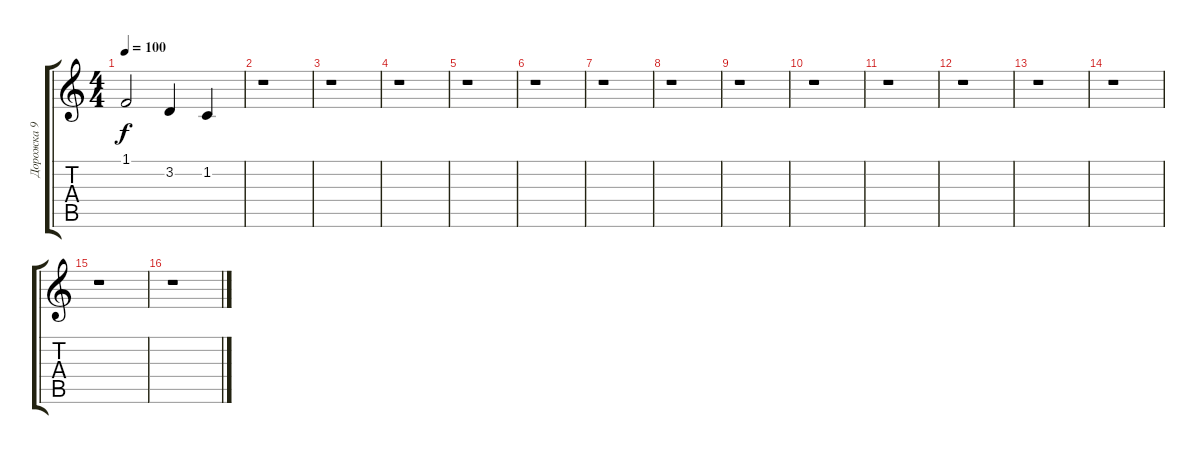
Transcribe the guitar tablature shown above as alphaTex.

\track ("Дорожка 9" "Дорожка 9") {instrument stringensemble2}
\staff {score tabs}
\tuning (E4 B3 G3 D3 A2 E2) {hide}
\ts (4 4)
\tempo 100
\clef g2
\ks c
1.1.2{dy f} 3.2.4 1.2.4 |
r.1 |
r.1 |
r.1 |
r.1 |
r.1 |
r.1 |
r.1 |
r.1 |
r.1 |
r.1 |
r.1 |
r.1 |
r.1 |
r.1 |
r.1
